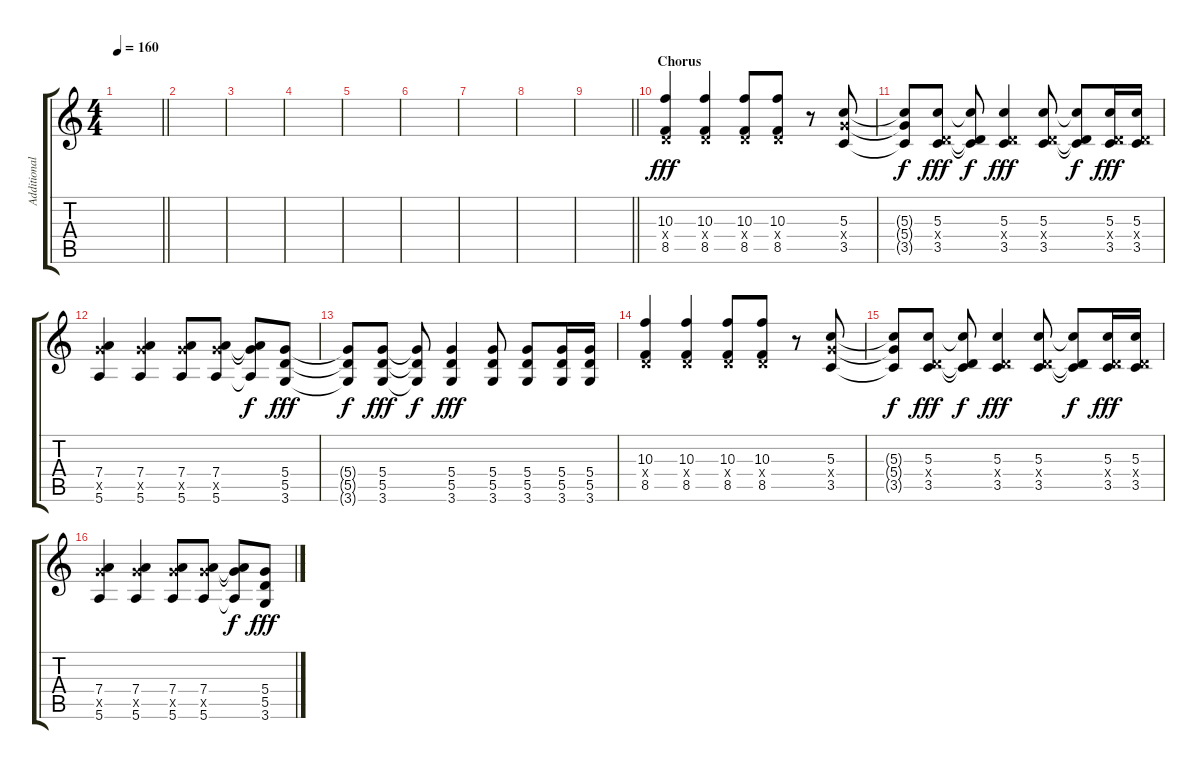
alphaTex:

\track ("Additional Guitar" "Additional") {instrument distortionguitar}
\staff {score tabs}
\tuning (E4 B3 G3 D3 A2 E2) {hide}
\ts (4 4)
\tempo 160
\clef g2
\barLineRight lightlight
\ks c
|
|
|
|
|
|
|
|
\barLineRight lightlight
|
\section ("" "Chorus")
(10.3 0.4{x} 8.5).4{dy fff volume 11} (10.3 0.4{x} 8.5).4 (10.3 0.4{x} 8.5).8 (10.3 0.4{x} 8.5).8 r.8 (5.3 5.4{x} 3.5).8 |
(5.3{t} 5.4{t} 3.5{t}).8{dy f} (5.3 0.4{x} 3.5).8{dy fff} (5.3{t} 0.4{t} 3.5{t}).8{dy f} (5.3 0.4{x} 3.5).4{dy fff} (5.3 0.4{x} 3.5).8 (5.3{t} 0.4{t} 3.5{t}).8{dy f} (5.3 0.4{x} 3.5).16{dy fff} (5.3 0.4{x} 3.5).16 |
(7.4 10.5{x} 5.6).4 (7.4 10.5{x} 5.6).4 (7.4 10.5{x} 5.6).8 (7.4 10.5{x} 5.6).8 (7.4{t} 10.5{t} 5.6{t}).8{dy f} (5.4 5.5 3.6).8{dy fff} |
(5.4{t} 5.5{t} 3.6{t}).8{dy f} (5.4 5.5 3.6).8{dy fff} (5.4{t} 5.5{t} 3.6{t}).8{dy f} (5.4 5.5 3.6).4{dy fff} (5.4 5.5 3.6).8 (5.4 5.5 3.6).8 (5.4 5.5 3.6).16 (5.4 5.5 3.6).16 |
(10.3 0.4{x} 8.5).4 (10.3 0.4{x} 8.5).4 (10.3 0.4{x} 8.5).8 (10.3 0.4{x} 8.5).8 r.8 (5.3 5.4{x} 3.5).8 |
(5.3{t} 5.4{t} 3.5{t}).8{dy f} (5.3 0.4{x} 3.5).8{dy fff} (5.3{t} 0.4{t} 3.5{t}).8{dy f} (5.3 0.4{x} 3.5).4{dy fff} (5.3 0.4{x} 3.5).8 (5.3{t} 0.4{t} 3.5{t}).8{dy f} (5.3 0.4{x} 3.5).16{dy fff} (5.3 0.4{x} 3.5).16 |
(7.4 10.5{x} 5.6).4 (7.4 10.5{x} 5.6).4 (7.4 10.5{x} 5.6).8 (7.4 10.5{x} 5.6).8 (7.4{t} 10.5{t} 5.6{t}).8{dy f} (5.4 5.5 3.6).8{dy fff}
